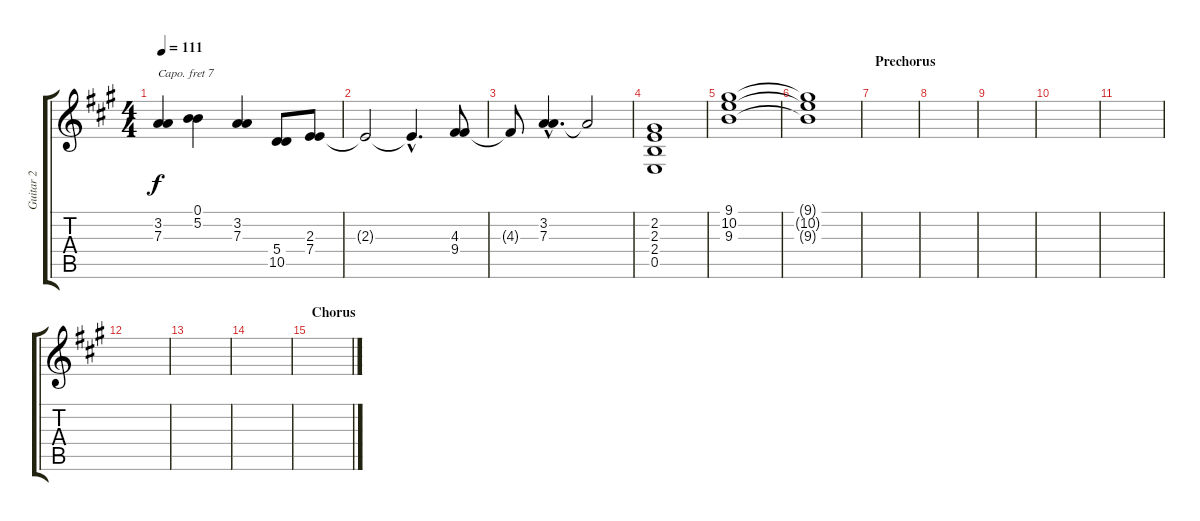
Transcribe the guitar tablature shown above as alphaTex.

\track ("Guitar 2" "Guitar 2") {instrument pad2warm}
\staff {score tabs}
\capo 7
\tuning (E4 B3 G3 D3 A2 E2) {hide}
\ts (4 4)
\tempo 111
\clef g2
\ks a
(3.2 7.3).4{dy f} (0.1 5.2).4 (3.2 7.3).4 (5.4 10.5).8 (2.3 7.4).8 |
2.3{t}.2 2.3{hac t}.4{d} (4.3 9.4).8 |
4.3{t}.8 (3.2{hac} 7.3{hac}).4{d} 3.2{t}.2 |
(2.2 2.3 2.4 0.5).1 |
(9.1 10.2 9.3).1 |
(9.1{t} 10.2{t} 9.3{t}).1 |
\section ("" "Prechorus")
|
|
|
|
|
|
|
|
\section ("" "Chorus")
